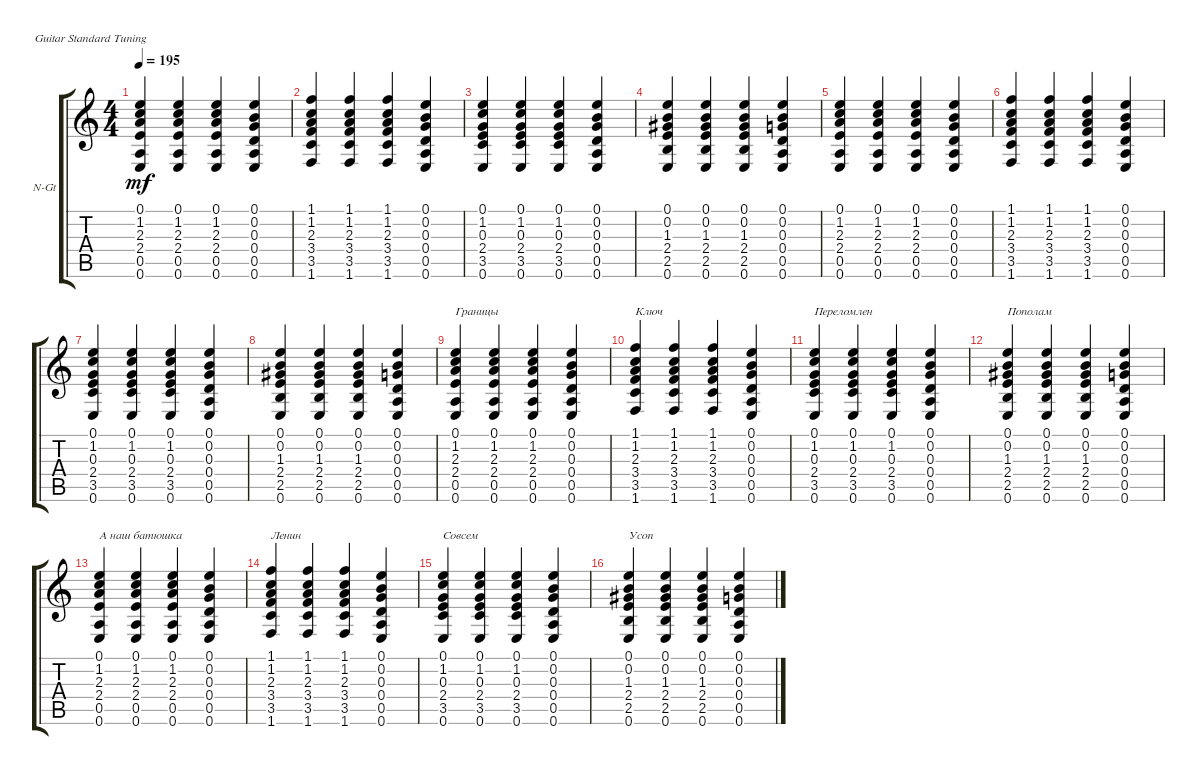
\defaultSystemsLayout 4
\bracketExtendMode groupsimilarinstruments
\firstSystemTrackNameOrientation horizontal
\otherSystemsTrackNameOrientation horizontal
\track ("Steel Guitar" "N-Gt") {solo instrument acousticguitarnylon}
\staff {score tabs}
\tuning (E4 B3 G3 D3 A2 E2)
\ts (4 4)
\tempo 195
\clef g2
\ks c
(0.1 1.2 2.3 2.4 0.5 0.6).4{dy mf instrument acousticguitarnylon} (0.1 1.2 2.3 2.4 0.5 0.6).4 (0.1 1.2 2.3 2.4 0.5 0.6).4 (0.6 0.5 0.4 0.2 0.1 0.3).4 |
(1.1 1.2 1.6 2.3 3.4 3.5).4 (1.1 1.2 1.6 2.3 3.4 3.5).4 (1.1 1.2 1.6 2.3 3.4 3.5).4 (0.6 0.5 0.4 0.3 0.2 0.1).4 |
(0.1 1.2 0.3 2.4 3.5 0.6).4 (0.1 1.2 0.3 2.4 3.5 0.6).4 (0.1 1.2 0.3 2.4 3.5 0.6).4 (0.6 0.5 0.4 0.2 0.1 0.3).4 |
(0.1 0.2 1.3 2.4 2.5 0.6).4 (0.1 0.2 1.3 2.4 2.5 0.6).4 (0.1 0.2 1.3 2.4 2.5 0.6).4 (0.6 0.5 0.4 0.3 0.2 0.1).4 |
(0.1 1.2 2.3 2.4 0.5 0.6).4 (0.1 1.2 2.3 2.4 0.5 0.6).4 (0.1 1.2 2.3 2.4 0.5 0.6).4 (0.6 0.5 0.4 0.2 0.1 0.3).4 |
(1.1 1.2 1.6 2.3 3.4 3.5).4 (1.1 1.2 1.6 2.3 3.4 3.5).4 (1.1 1.2 1.6 2.3 3.4 3.5).4 (0.6 0.5 0.4 0.3 0.2 0.1).4 |
(0.1 1.2 0.3 2.4 3.5 0.6).4 (0.1 1.2 0.3 2.4 3.5 0.6).4 (0.1 1.2 0.3 2.4 3.5 0.6).4 (0.6 0.5 0.4 0.2 0.1 0.3).4 |
(0.1 0.2 1.3 2.4 2.5 0.6).4 (0.1 0.2 1.3 2.4 2.5 0.6).4 (0.1 0.2 1.3 2.4 2.5 0.6).4 (0.6 0.5 0.4 0.3 0.2 0.1).4 |
(0.1 1.2 2.3 2.4 0.5 0.6).4{txt "Границы"} (0.1 1.2 2.3 2.4 0.5 0.6).4 (0.1 1.2 2.3 2.4 0.5 0.6).4 (0.6 0.5 0.4 0.2 0.1 0.3).4 |
(1.1 1.2 1.6 2.3 3.4 3.5).4{txt "Ключ"} (1.1 1.2 1.6 2.3 3.4 3.5).4 (1.1 1.2 1.6 2.3 3.4 3.5).4 (0.6 0.5 0.4 0.3 0.2 0.1).4 |
(0.1 1.2 0.3 2.4 3.5 0.6).4{txt "Переломлен"} (0.1 1.2 0.3 2.4 3.5 0.6).4 (0.1 1.2 0.3 2.4 3.5 0.6).4 (0.6 0.5 0.4 0.2 0.1 0.3).4 |
(0.1 0.2 1.3 2.4 2.5 0.6).4{txt "Пополам"} (0.1 0.2 1.3 2.4 2.5 0.6).4 (0.1 0.2 1.3 2.4 2.5 0.6).4 (0.6 0.5 0.4 0.3 0.2 0.1).4 |
(0.1 1.2 2.3 2.4 0.5 0.6).4{txt "А наш батюшка"} (0.1 1.2 2.3 2.4 0.5 0.6).4 (0.1 1.2 2.3 2.4 0.5 0.6).4 (0.6 0.5 0.4 0.2 0.1 0.3).4 |
(1.1 1.2 1.6 2.3 3.4 3.5).4{txt "Ленин"} (1.1 1.2 1.6 2.3 3.4 3.5).4 (1.1 1.2 1.6 2.3 3.4 3.5).4 (0.6 0.5 0.4 0.3 0.2 0.1).4 |
(0.1 1.2 0.3 2.4 3.5 0.6).4{txt "Совсем"} (0.1 1.2 0.3 2.4 3.5 0.6).4 (0.1 1.2 0.3 2.4 3.5 0.6).4 (0.6 0.5 0.4 0.2 0.1 0.3).4 |
(0.1 0.2 1.3 2.4 2.5 0.6).4{txt "Усоп"} (0.1 0.2 1.3 2.4 2.5 0.6).4 (0.1 0.2 1.3 2.4 2.5 0.6).4 (0.6 0.5 0.4 0.3 0.2 0.1).4
